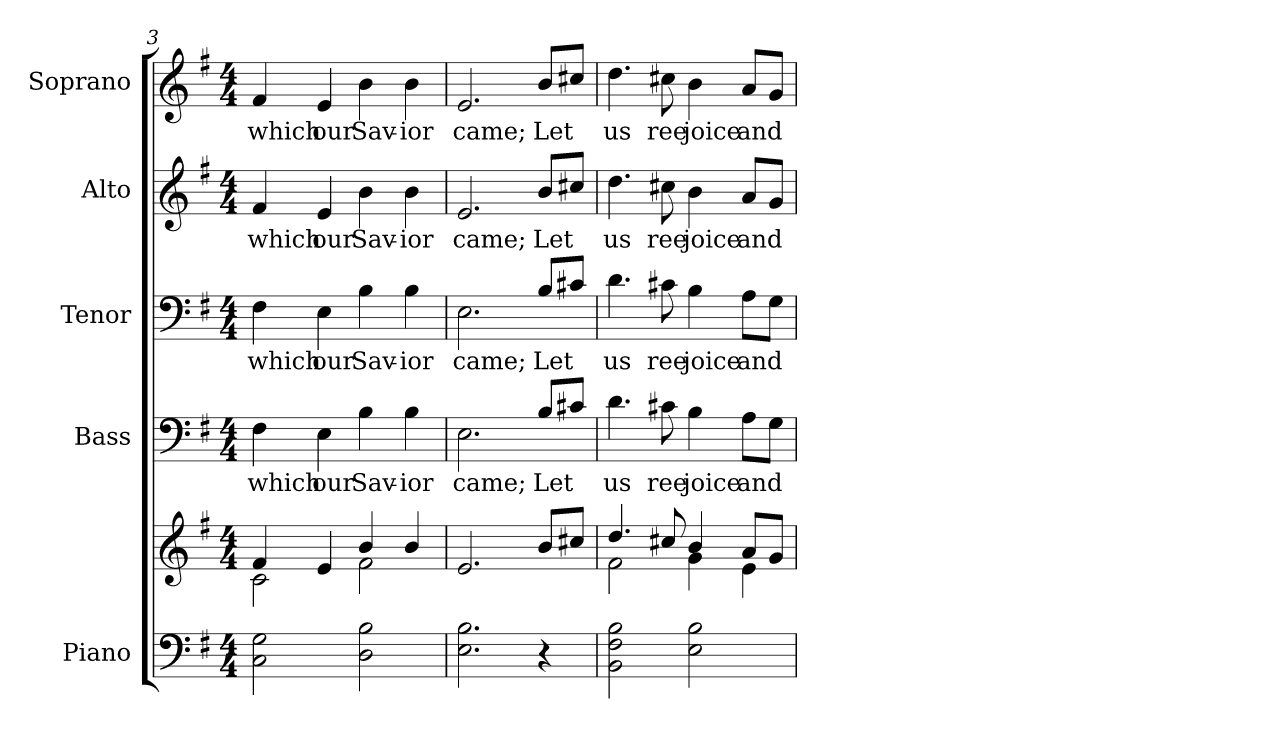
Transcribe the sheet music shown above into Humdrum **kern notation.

**kern	**kern	**kern	**text	**kern	**text	**kern	**text	**kern	**text
*part5	*part5	*part4	*part4	*part3	*part3	*part2	*part2	*part1	*part1
*staff6	*staff5	*staff4	*staff4	*staff3	*staff3	*staff2	*staff2	*staff1	*staff1
*I"Piano	*	*I"Bass	*	*I"Tenor	*	*I"Alto	*	*I"Soprano	*
*I'Pno.	*	*I'B.	*	*I'T.	*	*I'A.	*	*I'S.	*
*clefF4	*clefG2	*clefF4	*	*clefF4	*	*clefG2	*	*clefG2	*
*k[f#]	*k[f#]	*k[f#]	*	*k[f#]	*	*k[f#]	*	*k[f#]	*
*G:	*G:	*G:	*	*G:	*	*G:	*	*G:	*
*M4/4	*M4/4	*M4/4	*	*M4/4	*	*M4/4	*	*M4/4	*
=3	=3	=3	=3	=3	=3	=3	=3	=3	=3
*	*^	*	*	*	*	*	*	*	*
!	!	!	!	!LO:LY:b:color=#000000	!	!	!	!	!	!
!	!	!	!	!	!	!LO:LY:b:color=#000000	!	!	!	!
!	!	!	!	!	!	!	!	!LO:LY:b:color=#000000	!	!
!	!	!	!	!	!	!	!	!	!	!LO:LY:b:color=#000000
2Ci\ 2Gi	4f#i/	2ci\	4F#i\	which	4F#i\	which	4f#i/	which	4f#i/	which
!	!	!	!	!LO:LY:b:color=#000000	!	!	!	!	!	!
!	!	!	!	!	!	!LO:LY:b:color=#000000	!	!	!	!
!	!	!	!	!	!	!	!	!LO:LY:b:color=#000000	!	!
!	!	!	!	!	!	!	!	!	!	!LO:LY:b:color=#000000
.	4ei/	.	4Ei\	our	4Ei\	our	4ei/	our	4ei/	our
!	!	!	!	!LO:LY:b:color=#000000	!	!	!	!	!	!
!	!	!	!	!	!	!LO:LY:b:color=#000000	!	!	!	!
!	!	!	!	!	!	!	!	!LO:LY:b:color=#000000	!	!
!	!	!	!	!	!	!	!	!	!	!LO:LY:b:color=#000000
2Di\ 2Bi	4bi/	2f#i\	4Bi\	Sav-	4Bi\	Sav-	4bi\	Sav-	4bi\	Sav-
!	!	!	!	!LO:LY:b:color=#000000	!	!	!	!	!	!
!	!	!	!	!	!	!LO:LY:b:color=#000000	!	!	!	!
!	!	!	!	!	!	!	!	!LO:LY:b:color=#000000	!	!
!	!	!	!	!	!	!	!	!	!	!LO:LY:b:color=#000000
.	4bi/	.	4Bi\	-ior	4Bi\	-ior	4bi\	-ior	4bi\	-ior
*	*v	*v	*	*	*	*	*	*	*	*
!!LO:PB:g=z
=4	=4	=4	=4	=4	=4	=4	=4	=4	=4
!	!	!	!LO:LY:b:color=#000000	!	!	!	!	!	!
!	!	!	!	!	!LO:LY:b:color=#000000	!	!	!	!
!	!	!	!	!	!	!	!LO:LY:b:color=#000000	!	!
!	!	!	!	!	!	!	!	!	!LO:LY:b:color=#000000
2.Ei\ 2.Bi	2.ei/	2.Ei\	came;	2.Ei\	came;	2.ei/	came;	2.ei/	came;
!	!	!	!LO:LY:b:color=#000000	!	!	!	!	!	!
!	!	!	!	!	!LO:LY:b:color=#000000	!	!	!	!
!	!	!	!	!	!	!	!LO:LY:b:color=#000000	!	!
!	!	!	!	!	!	!	!	!	!LO:LY:b:color=#000000
4r	8bi/L	8Bi/L	Let	8Bi/L	Let	8bi/L	Let	8bi/L	Let
.	8cc#Xi/J	8c#Xi/J	.	8c#Xi/J	.	8cc#Xi/J	.	8cc#Xi/J	.
=5	=5	=5	=5	=5	=5	=5	=5	=5	=5
*	*^	*	*	*	*	*	*	*	*
!	!	!	!	!LO:LY:b:color=#000000	!	!	!	!	!	!
!	!	!	!	!	!	!LO:LY:b:color=#000000	!	!	!	!
!	!	!	!	!	!	!	!	!LO:LY:b:color=#000000	!	!
!	!	!	!	!	!	!	!	!	!	!LO:LY:b:color=#000000
2BBi\ 2F#i 2Bi	4.ddi/	2f#i\	4.di\	us	4.di\	us	4.ddi\	us	4.ddi\	us
!	!	!	!	!LO:LY:b:color=#000000	!	!	!	!	!	!
!	!	!	!	!	!	!LO:LY:b:color=#000000	!	!	!	!
!	!	!	!	!	!	!	!	!LO:LY:b:color=#000000	!	!
!	!	!	!	!	!	!	!	!	!	!LO:LY:b:color=#000000
.	8cc#Xi/	.	8c#Xi\	ree	8c#Xi\	ree	8cc#Xi\	ree	8cc#Xi\	ree
!	!	!	!	!LO:LY:b:color=#000000	!	!	!	!	!	!
!	!	!	!	!	!	!LO:LY:b:color=#000000	!	!	!	!
!	!	!	!	!	!	!	!	!LO:LY:b:color=#000000	!	!
!	!	!	!	!	!	!	!	!	!	!LO:LY:b:color=#000000
2Ei\ 2Bi	4bi/	4gi\	4Bi\	joice	4Bi\	joice	4bi\	joice	4bi\	joice
!	!	!	!	!LO:LY:b:color=#000000	!	!	!	!	!	!
!	!	!	!	!	!	!LO:LY:b:color=#000000	!	!	!	!
!	!	!	!	!	!	!	!	!LO:LY:b:color=#000000	!	!
!	!	!	!	!	!	!	!	!	!	!LO:LY:b:color=#000000
.	8ai/L	4ei\	8Ai\L	and	8Ai\L	and	8ai/L	and	8ai/L	and
.	8gi/J	.	8Gi\J	.	8Gi\J	.	8gi/J	.	8gi/J	.
*	*v	*v	*	*	*	*	*	*	*	*
=	=	=	=	=	=	=	=	=	=
*-	*-	*-	*-	*-	*-	*-	*-	*-	*-
